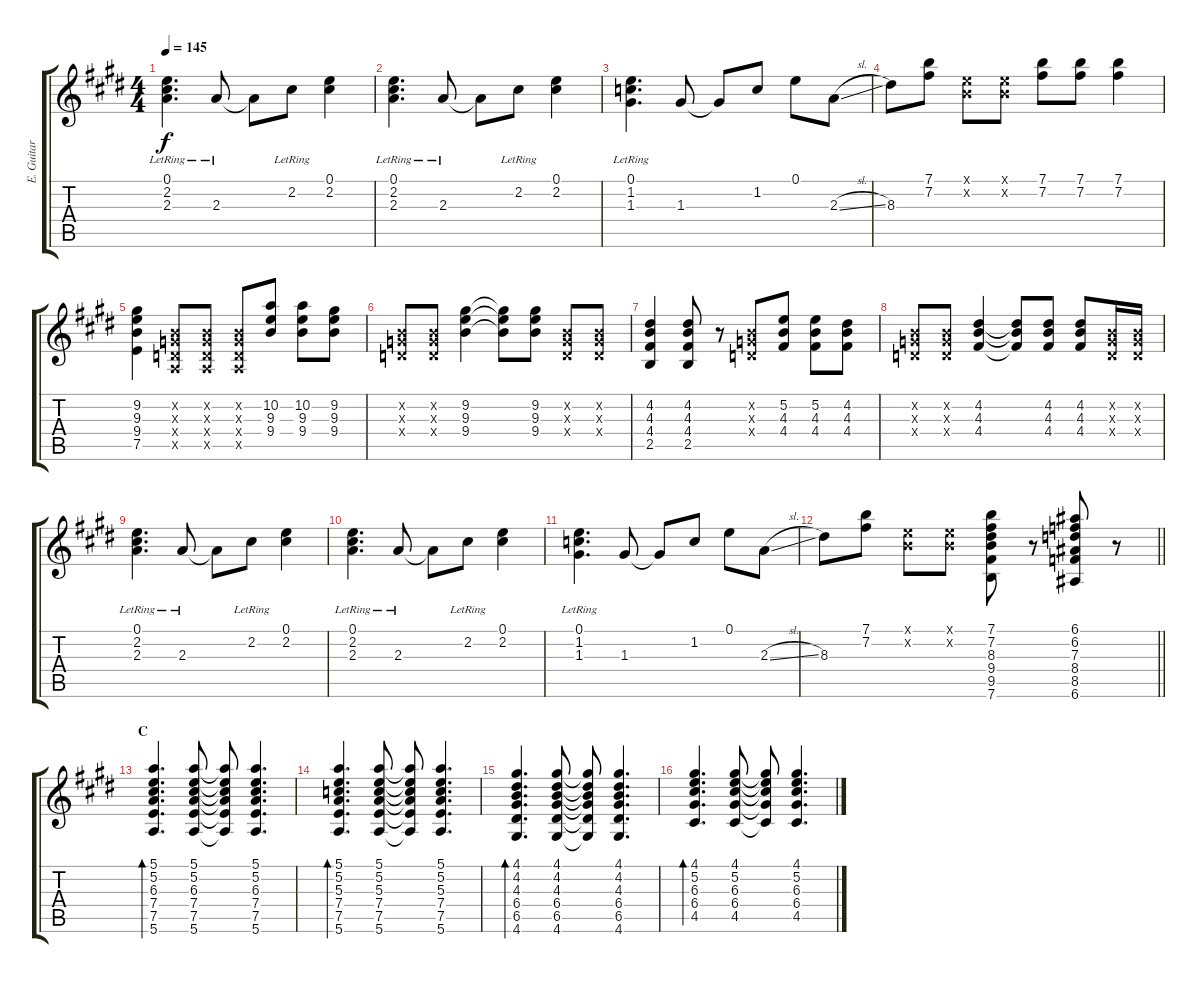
\track ("E. Guitar I" "E. Guitar ") {instrument overdrivenguitar}
\staff {score tabs}
\tuning (E4 B3 G3 D3 A2 E2) {hide}
\ts (4 4)
\tempo 145
\clef g2
\ks e
(0.1{lr} 2.2{lr} 2.3{lr}).4{d dy f} 2.3{lr}.8 2.3{t}.8 2.2{lr}.8 (0.1 2.2).4 |
(0.1{lr} 2.2{lr} 2.3{lr}).4{d} 2.3{lr}.8 2.3{t}.8 2.2{lr}.8 (0.1 2.2).4 |
(0.1{lr} 1.2{lr} 1.3{lr}).4{d} 1.3.8 1.3{t}.8 1.2.8 0.1.8 2.3{sl}.8 |
8.3.8 (7.1 7.2).8 (0.1{x} 0.2{x}).8 (0.1{x} 0.2{x}).8 (7.1 7.2).8 (7.1 7.2).8 (7.1 7.2).4 |
(9.2 9.3 9.4 7.5).4 (0.2{x} 0.3{x} 0.4{x} 0.5{x}).8 (0.2{x} 0.3{x} 0.4{x} 0.5{x}).8 (0.2{x} 0.3{x} 0.4{x} 0.5{x}).8 (10.2 9.3 9.4).8 (10.2 9.3 9.4).8 (9.2 9.3 9.4).8 |
(0.2{x} 0.3{x} 0.4{x}).8 (0.2{x} 0.3{x} 0.4{x}).8 (9.2 9.3 9.4).4 (9.2{t} 9.3{t} 9.4{t}).8 (9.2 9.3 9.4).8 (0.2{x} 0.3{x} 0.4{x}).8 (0.2{x} 0.3{x} 0.4{x}).8 |
(4.2 4.3 4.4 2.5).4 (4.2 4.3 4.4 2.5).8 r.8 (0.2{x} 0.3{x} 0.4{x}).8 (5.2 4.3 4.4).8 (5.2 4.3 4.4).8 (4.2 4.3 4.4).8 |
(0.2{x} 0.3{x} 0.4{x}).8 (0.2{x} 0.3{x} 0.4{x}).8 (4.2 4.3 4.4).4 (4.2{t} 4.3{t} 4.4{t}).8 (4.2 4.3 4.4).8 (4.2 4.3 4.4).8 (0.2{x} 0.3{x} 0.4{x}).16 (0.2{x} 0.3{x} 0.4{x}).16 |
(0.1{lr} 2.2{lr} 2.3{lr}).4{d} 2.3{lr}.8 2.3{t}.8 2.2{lr}.8 (0.1 2.2).4 |
(0.1{lr} 2.2{lr} 2.3{lr}).4{d} 2.3{lr}.8 2.3{t}.8 2.2{lr}.8 (0.1 2.2).4 |
(0.1{lr} 1.2{lr} 1.3{lr}).4{d} 1.3.8 1.3{t}.8 1.2.8 0.1.8 2.3{sl}.8 |
\barLineRight lightlight
8.3.8 (7.1 7.2).8 (0.1{x} 0.2{x}).8 (0.1{x} 0.2{x}).8 (7.1 7.2 8.3 9.4 9.5 7.6).8 r.8 (6.1 6.2 7.3 8.4 8.5 6.6).8 r.8 |
\section ("" "C")
(5.1 5.2 6.3 7.4 7.5 5.6).4{d bd 120} (5.1 5.2 6.3 7.4 7.5 5.6).8 (5.1{t} 5.2{t} 6.3{t} 7.4{t} 7.5{t} 5.6{t}).8 (5.1 5.2 6.3 7.4 7.5 5.6).4{d} |
(5.1 5.2 5.3 7.4 7.5 5.6).4{d bd 120} (5.1 5.2 5.3 7.4 7.5 5.6).8 (5.1{t} 5.2{t} 5.3{t} 7.4{t} 7.5{t} 5.6{t}).8 (5.1 5.2 5.3 7.4 7.5 5.6).4{d} |
(4.1 4.2 4.3 6.4 6.5 4.6).4{d bd 120} (4.1 4.2 4.3 6.4 6.5 4.6).8 (4.1{t} 4.2{t} 4.3{t} 6.4{t} 6.5{t} 4.6{t}).8 (4.1 4.2 4.3 6.4 6.5 4.6).4{d} |
(4.1 5.2 6.3 6.4 4.5).4{d bd 120} (4.1 5.2 6.3 6.4 4.5).8 (4.1{t} 5.2{t} 6.3{t} 6.4{t} 4.5{t}).8 (4.1 5.2 6.3 6.4 4.5).4{d}
